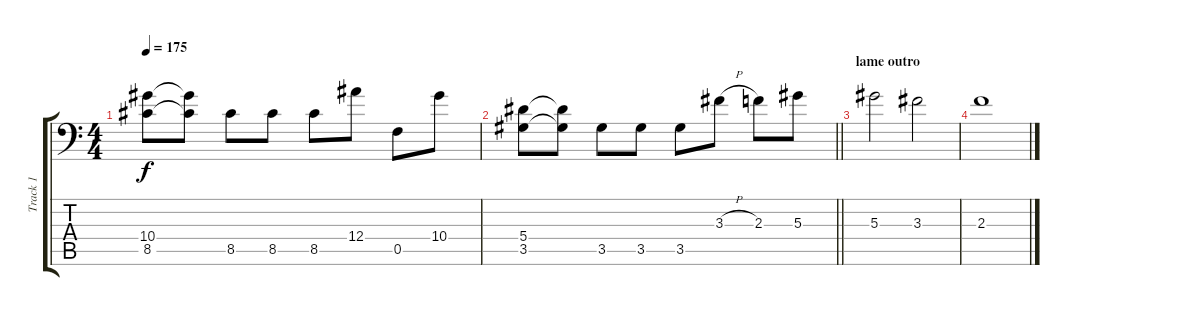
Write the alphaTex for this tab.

\track ("Track 1" "Track 1") {instrument distortionguitar}
\staff {score tabs}
\tuning (C4 G3 Eb3 Bb2 F2 Bb1) {hide}
\ts (4 4)
\tempo 175
\clef f4
\ks c
(10.4 8.5).8{dy f} (10.4{t} 8.5{t}).8 8.5.8 8.5.8 8.5.8 12.4.8 0.5.8 10.4.8 |
\barLineRight lightlight
(5.4 3.5).8 (5.4{t} 3.5{t}).8 3.5.8 3.5.8 3.5.8 3.3{h}.8 2.3.8 5.3.8 |
\section ("" "lame outro")
5.3.2 3.3.2 |
2.3.1
